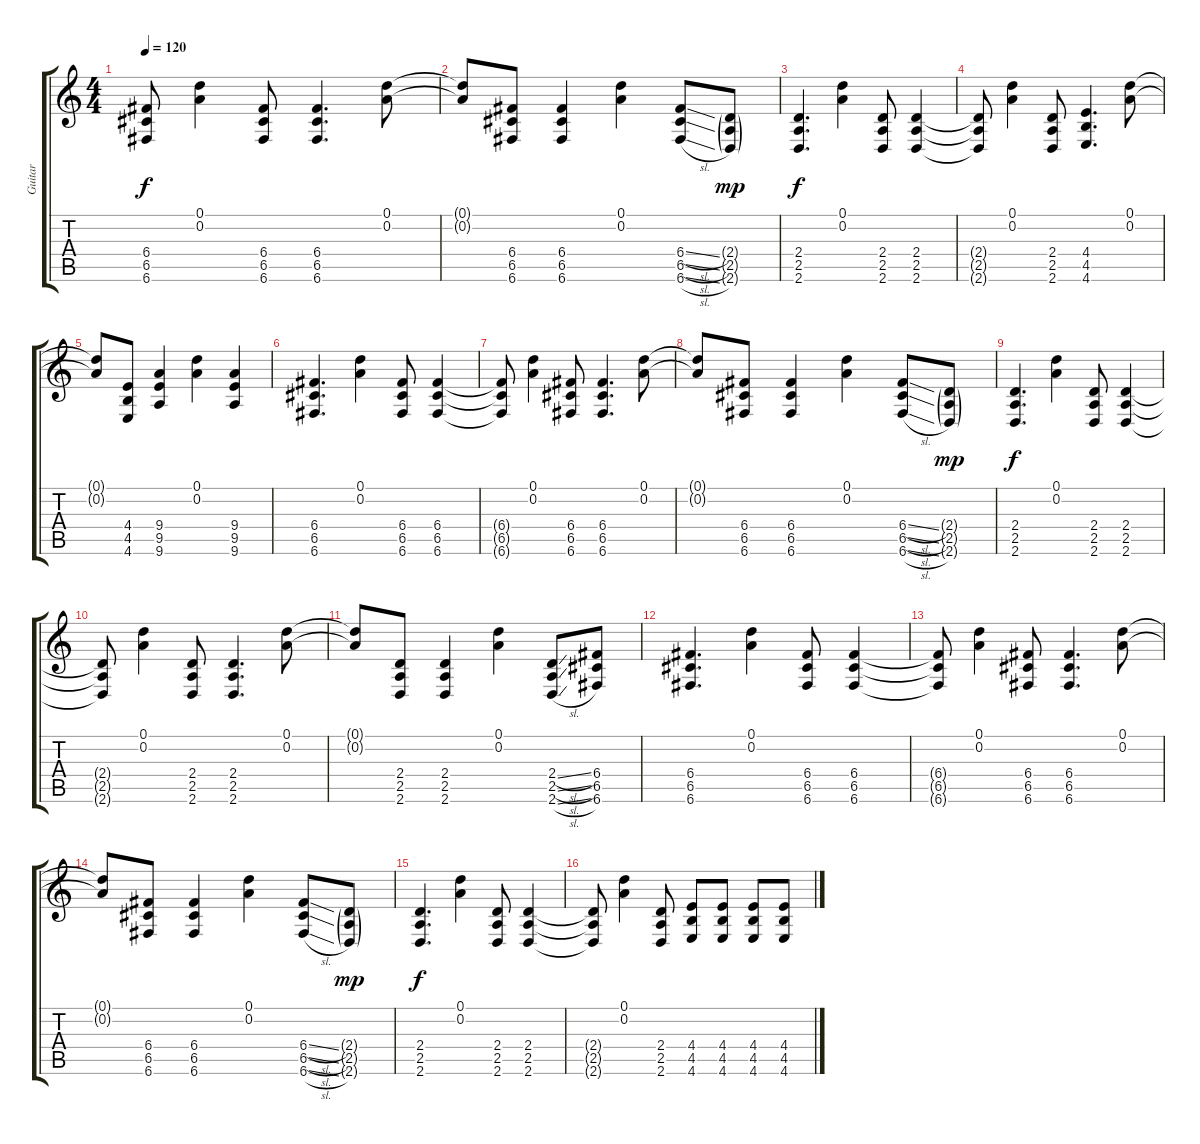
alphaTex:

\track ("Guitar" "Guitar") {instrument acousticguitarsteel}
\staff {score tabs}
\tuning (D4 A3 F3 C3 G2 C2) {hide}
\ts (4 4)
\tempo 120
\clef g2
\ks c
(6.4{t} 6.5{t} 6.6{t}).8{dy f} (0.1 0.2).4 (6.4 6.5 6.6).8 (6.4 6.5 6.6).4{d} (0.1 0.2).8 |
(0.1{t} 0.2{t}).8 (6.4 6.5 6.6).8 (6.4 6.5 6.6).4 (0.1 0.2).4 (6.4{sl} 6.5{sl} 6.6{sl}).8 (2.4{g} 2.5{g} 2.6{g}).8{dy mp} |
(2.4 2.5 2.6).4{d dy f} (0.1 0.2).4 (2.4 2.5 2.6).8 (2.4 2.5 2.6).4 |
(2.4{t} 2.5{t} 2.6{t}).8 (0.1 0.2).4 (2.4 2.5 2.6).8 (4.4 4.5 4.6).4{d} (0.1 0.2).8 |
(0.1{t} 0.2{t}).8 (4.4 4.5 4.6).8 (9.4 9.5 9.6).4 (0.1 0.2).4 (9.4 9.5 9.6).4 |
(6.4 6.5 6.6).4{d} (0.1 0.2).4 (6.4 6.5 6.6).8 (6.4 6.5 6.6).4 |
(6.4{t} 6.5{t} 6.6{t}).8 (0.1 0.2).4 (6.4 6.5 6.6).8 (6.4 6.5 6.6).4{d} (0.1 0.2).8 |
(0.1{t} 0.2{t}).8 (6.4 6.5 6.6).8 (6.4 6.5 6.6).4 (0.1 0.2).4 (6.4{sl} 6.5{sl} 6.6{sl}).8 (2.4{g} 2.5{g} 2.6{g}).8{dy mp} |
(2.4 2.5 2.6).4{d dy f} (0.1 0.2).4 (2.4 2.5 2.6).8 (2.4 2.5 2.6).4 |
(2.4{t} 2.5{t} 2.6{t}).8 (0.1 0.2).4 (2.4 2.5 2.6).8 (2.4 2.5 2.6).4{d} (0.1 0.2).8 |
(0.1{t} 0.2{t}).8 (2.4 2.5 2.6).8 (2.4 2.5 2.6).4 (0.1 0.2).4 (2.4{sl} 2.5{sl} 2.6{sl}).8 (6.4 6.5 6.6).8 |
(6.4 6.5 6.6).4{d} (0.1 0.2).4 (6.4 6.5 6.6).8 (6.4 6.5 6.6).4 |
(6.4{t} 6.5{t} 6.6{t}).8 (0.1 0.2).4 (6.4 6.5 6.6).8 (6.4 6.5 6.6).4{d} (0.1 0.2).8 |
(0.1{t} 0.2{t}).8 (6.4 6.5 6.6).8 (6.4 6.5 6.6).4 (0.1 0.2).4 (6.4{sl} 6.5{sl} 6.6{sl}).8 (2.4{g} 2.5{g} 2.6{g}).8{dy mp} |
(2.4 2.5 2.6).4{d dy f} (0.1 0.2).4 (2.4 2.5 2.6).8 (2.4 2.5 2.6).4 |
(2.4{t} 2.5{t} 2.6{t}).8 (0.1 0.2).4 (2.4 2.5 2.6).8 (4.4 4.5 4.6).8 (4.4 4.5 4.6).8 (4.4 4.5 4.6).8 (4.4 4.5 4.6).8
